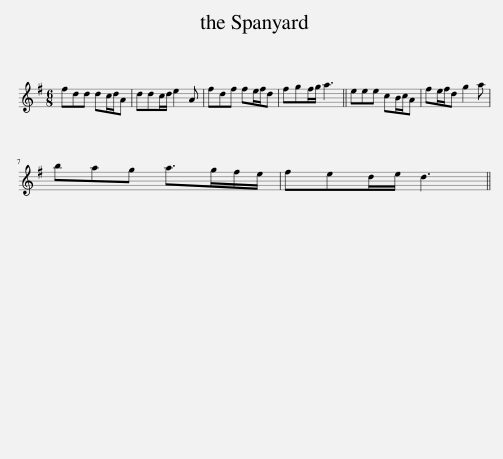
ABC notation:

X:1
L:1/8
M:6/8
I:linebreak $
K:G
V:1 treble
V:1
 fdd dc/d/A | ddc/d/ e2 A | fdf fe/f/d | fgf/g/ a3 || eee cB/c/A | %5
 fe/f/d g2 a |$ bag a>gf/e/ | fed/e/ d3 || %8
